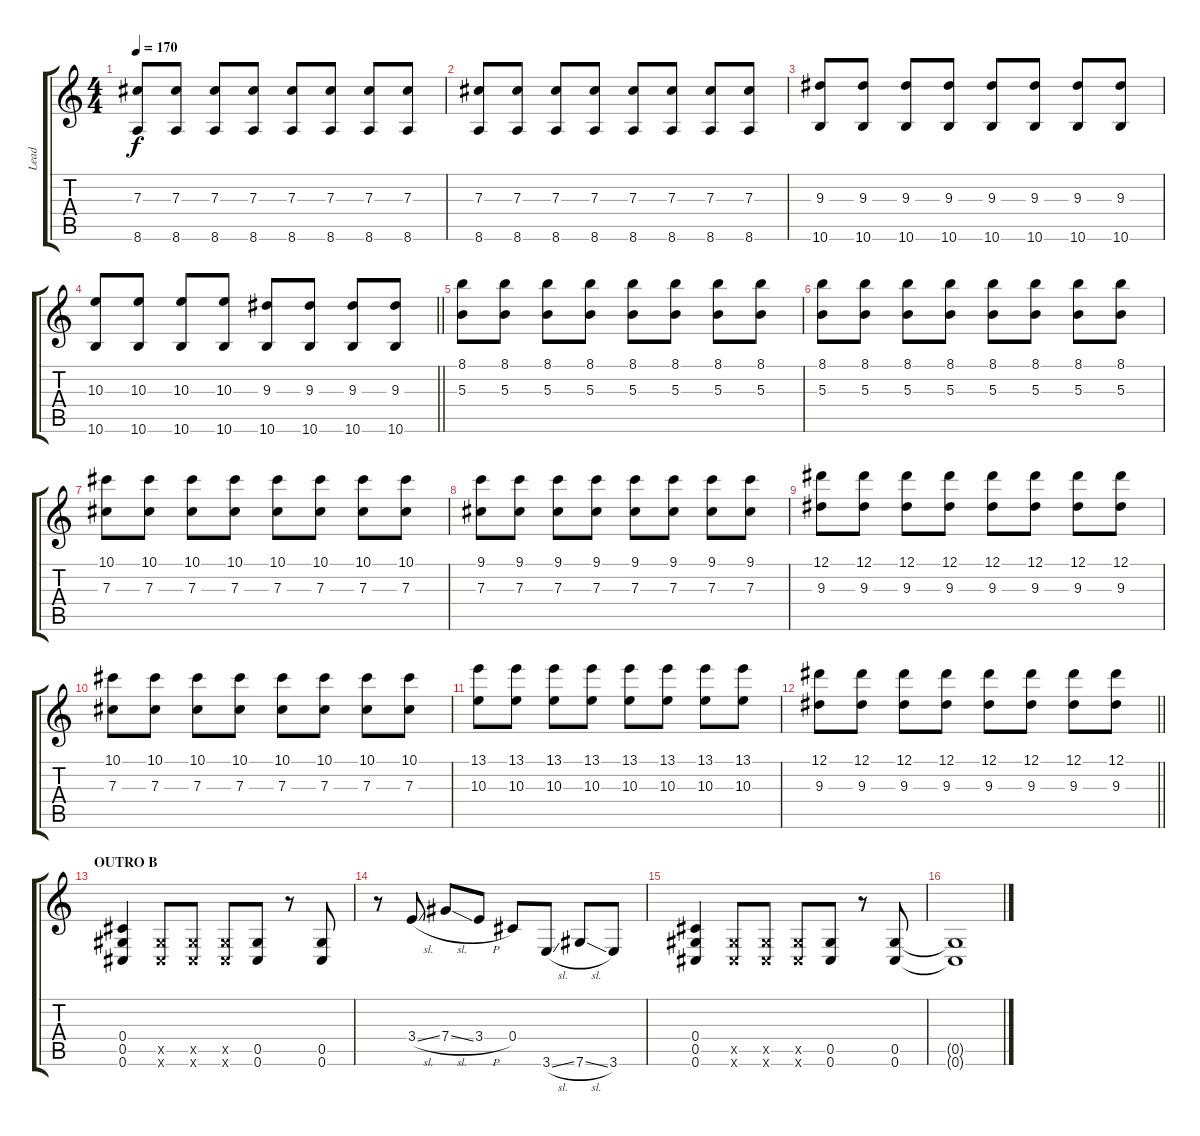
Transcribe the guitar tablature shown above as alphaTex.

\track ("Lead" "Lead") {instrument distortionguitar}
\staff {score tabs}
\tuning (Eb4 Bb3 Gb3 Db3 Ab2 Db2) {hide}
\ts (4 4)
\tempo 170
\clef g2
\ks c
(7.3 8.6).8{dy f} (7.3 8.6).8 (7.3 8.6).8 (7.3 8.6).8 (7.3 8.6).8 (7.3 8.6).8 (7.3 8.6).8 (7.3 8.6).8 |
(7.3 8.6).8 (7.3 8.6).8 (7.3 8.6).8 (7.3 8.6).8 (7.3 8.6).8 (7.3 8.6).8 (7.3 8.6).8 (7.3 8.6).8 |
(9.3 10.6).8 (9.3 10.6).8 (9.3 10.6).8 (9.3 10.6).8 (9.3 10.6).8 (9.3 10.6).8 (9.3 10.6).8 (9.3 10.6).8 |
\barLineRight lightlight
(10.3 10.6).8 (10.3 10.6).8 (10.3 10.6).8 (10.3 10.6).8 (9.3 10.6).8 (9.3 10.6).8 (9.3 10.6).8 (9.3 10.6).8 |
\section ("" "")
(8.1 5.3).8 (8.1 5.3).8 (8.1 5.3).8 (8.1 5.3).8 (8.1 5.3).8 (8.1 5.3).8 (8.1 5.3).8 (8.1 5.3).8 |
(8.1 5.3).8 (8.1 5.3).8 (8.1 5.3).8 (8.1 5.3).8 (8.1 5.3).8 (8.1 5.3).8 (8.1 5.3).8 (8.1 5.3).8 |
(10.1 7.3).8 (10.1 7.3).8 (10.1 7.3).8 (10.1 7.3).8 (10.1 7.3).8 (10.1 7.3).8 (10.1 7.3).8 (10.1 7.3).8 |
(9.1 7.3).8 (9.1 7.3).8 (9.1 7.3).8 (9.1 7.3).8 (9.1 7.3).8 (9.1 7.3).8 (9.1 7.3).8 (9.1 7.3).8 |
(12.1 9.3).8 (12.1 9.3).8 (12.1 9.3).8 (12.1 9.3).8 (12.1 9.3).8 (12.1 9.3).8 (12.1 9.3).8 (12.1 9.3).8 |
(10.1 7.3).8 (10.1 7.3).8 (10.1 7.3).8 (10.1 7.3).8 (10.1 7.3).8 (10.1 7.3).8 (10.1 7.3).8 (10.1 7.3).8 |
(13.1 10.3).8 (13.1 10.3).8 (13.1 10.3).8 (13.1 10.3).8 (13.1 10.3).8 (13.1 10.3).8 (13.1 10.3).8 (13.1 10.3).8 |
\barLineRight lightlight
(12.1 9.3).8 (12.1 9.3).8 (12.1 9.3).8 (12.1 9.3).8 (12.1 9.3).8 (12.1 9.3).8 (12.1 9.3).8 (12.1 9.3).8 |
\section ("" "OUTRO B")
(0.4 0.5 0.6).4 (0.5{x} 0.6{x}).8 (0.5{x} 0.6{x}).8 (0.5{x} 0.6{x}).8 (0.5 0.6).8 r.8 (0.5 0.6).8 |
r.8 3.4{sl}.8 7.4{sl}.8 3.4{h}.8 0.4.8 3.6{sl}.8 7.6{sl}.8 3.6.8 |
(0.4 0.5 0.6).4 (0.5{x} 0.6{x}).8 (0.5{x} 0.6{x}).8 (0.5{x} 0.6{x}).8 (0.5 0.6).8 r.8 (0.5 0.6).8 |
(0.5{t} 0.6{t}).1
